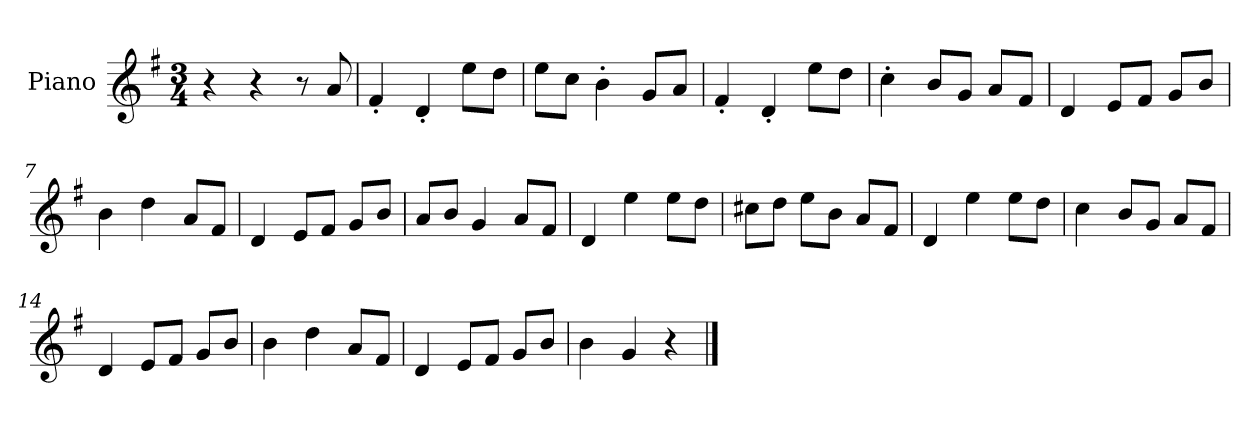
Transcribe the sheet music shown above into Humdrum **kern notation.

**kern
*part1
*staff1
*I"Piano
*I'P-no
*clefG2
*k[f#]
*M3/4
*MM179
=1
4r
4r
8r
8a/
=2
4f#'/
4d'/
8ee\L
8dd\J
=3
8ee\L
8cc\J
4b'\
8g/L
8a/J
=4
4f#'/
4d'/
8ee\L
8dd\J
=5
4cc'\
8b/L
8g/J
8a/L
8f#/J
=6
4d/
8e/L
8f#/J
8g/L
8b/J
=7
4b\
4dd\
8a/L
8f#/J
=8
4d/
8e/L
8f#/J
8g/L
8b/J
!!LO:LB:g=z
=9
8a/L
8b/J
4g/
8a/L
8f#/J
=10
4d/
4ee\
8ee\L
8dd\J
=11
8cc#X\L
8dd\J
8ee\L
8b\J
8a/L
8f#/J
=12
4d/
4ee\
8ee\L
8dd\J
=13
4cc\
8b/L
8g/J
8a/L
8f#/J
=14
4d/
8e/L
8f#/J
8g/L
8b/J
=15
4b\
4dd\
8a/L
8f#/J
=16
4d/
8e/L
8f#/J
8g/L
8b/J
!!LO:LB:g=z
=17
4b\
4g/
4r
==
*-
